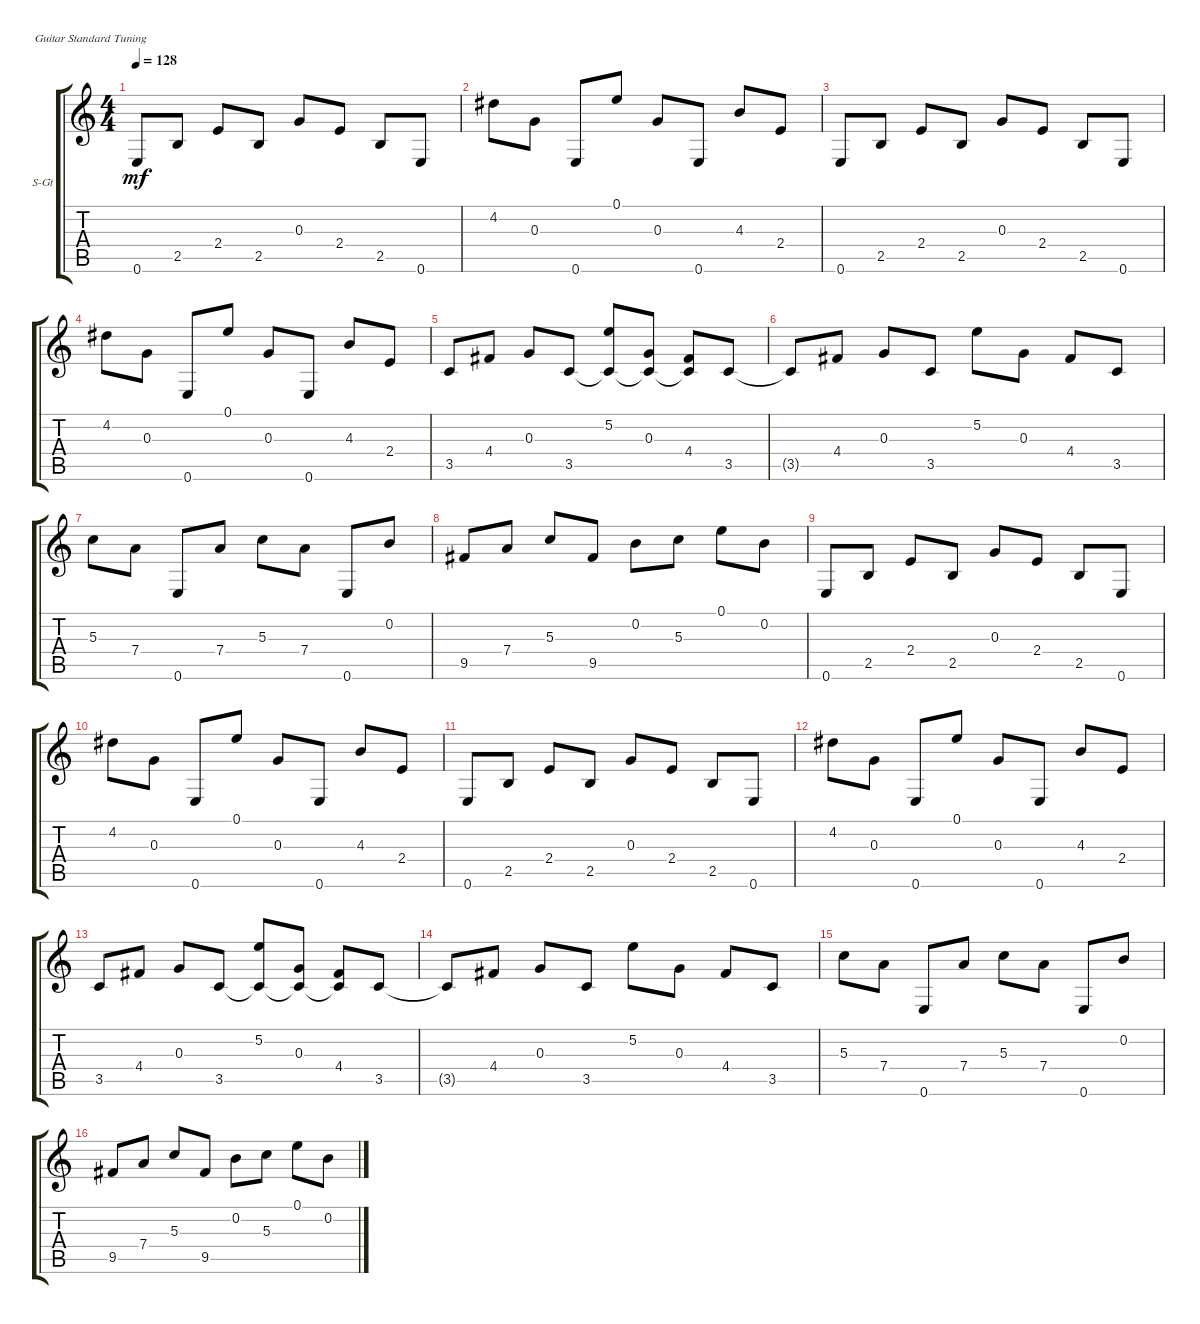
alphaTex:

\defaultSystemsLayout 4
\bracketExtendMode groupsimilarinstruments
\firstSystemTrackNameOrientation horizontal
\otherSystemsTrackNameOrientation horizontal
\track ("Steel Guitar" "S-Gt") {solo instrument acousticguitarsteel}
\staff {score tabs}
\tuning (E4 B3 G3 D3 A2 E2)
\ts (4 4)
\tempo 128
\clef g2
\ks c
0.6.8{dy mf instrument acousticguitarsteel} 2.5.8 2.4.8 2.5.8 0.3.8 2.4.8 2.5.8 0.6.8 |
4.2.8 0.3.8 0.6.8 0.1.8 0.3.8 0.6.8 4.3.8 2.4.8 |
0.6.8 2.5.8 2.4.8 2.5.8 0.3.8 2.4.8 2.5.8 0.6.8 |
4.2.8 0.3.8 0.6.8 0.1.8 0.3.8 0.6.8 4.3.8 2.4.8 |
3.5.8 4.4.8 0.3.8 3.5.8 (5.2 3.5{t}).8 (0.3 3.5{t}).8 (4.4 3.5{t}).8 3.5.8 |
3.5{t}.8 4.4.8 0.3.8 3.5.8 5.2.8 0.3.8 4.4.8 3.5.8 |
5.3.8 7.4.8 0.6.8 7.4.8 5.3.8 7.4.8 0.6.8 0.2.8 |
9.5.8 7.4.8 5.3.8 9.5.8 0.2.8 5.3.8 0.1.8 0.2.8 |
0.6.8 2.5.8 2.4.8 2.5.8 0.3.8 2.4.8 2.5.8 0.6.8 |
4.2.8 0.3.8 0.6.8 0.1.8 0.3.8 0.6.8 4.3.8 2.4.8 |
0.6.8 2.5.8 2.4.8 2.5.8 0.3.8 2.4.8 2.5.8 0.6.8 |
4.2.8 0.3.8 0.6.8 0.1.8 0.3.8 0.6.8 4.3.8 2.4.8 |
3.5.8 4.4.8 0.3.8 3.5.8 (5.2 3.5{t}).8 (0.3 3.5{t}).8 (4.4 3.5{t}).8 3.5.8 |
3.5{t}.8 4.4.8 0.3.8 3.5.8 5.2.8 0.3.8 4.4.8 3.5.8 |
5.3.8 7.4.8 0.6.8 7.4.8 5.3.8 7.4.8 0.6.8 0.2.8 |
9.5.8 7.4.8 5.3.8 9.5.8 0.2.8 5.3.8 0.1.8 0.2.8
